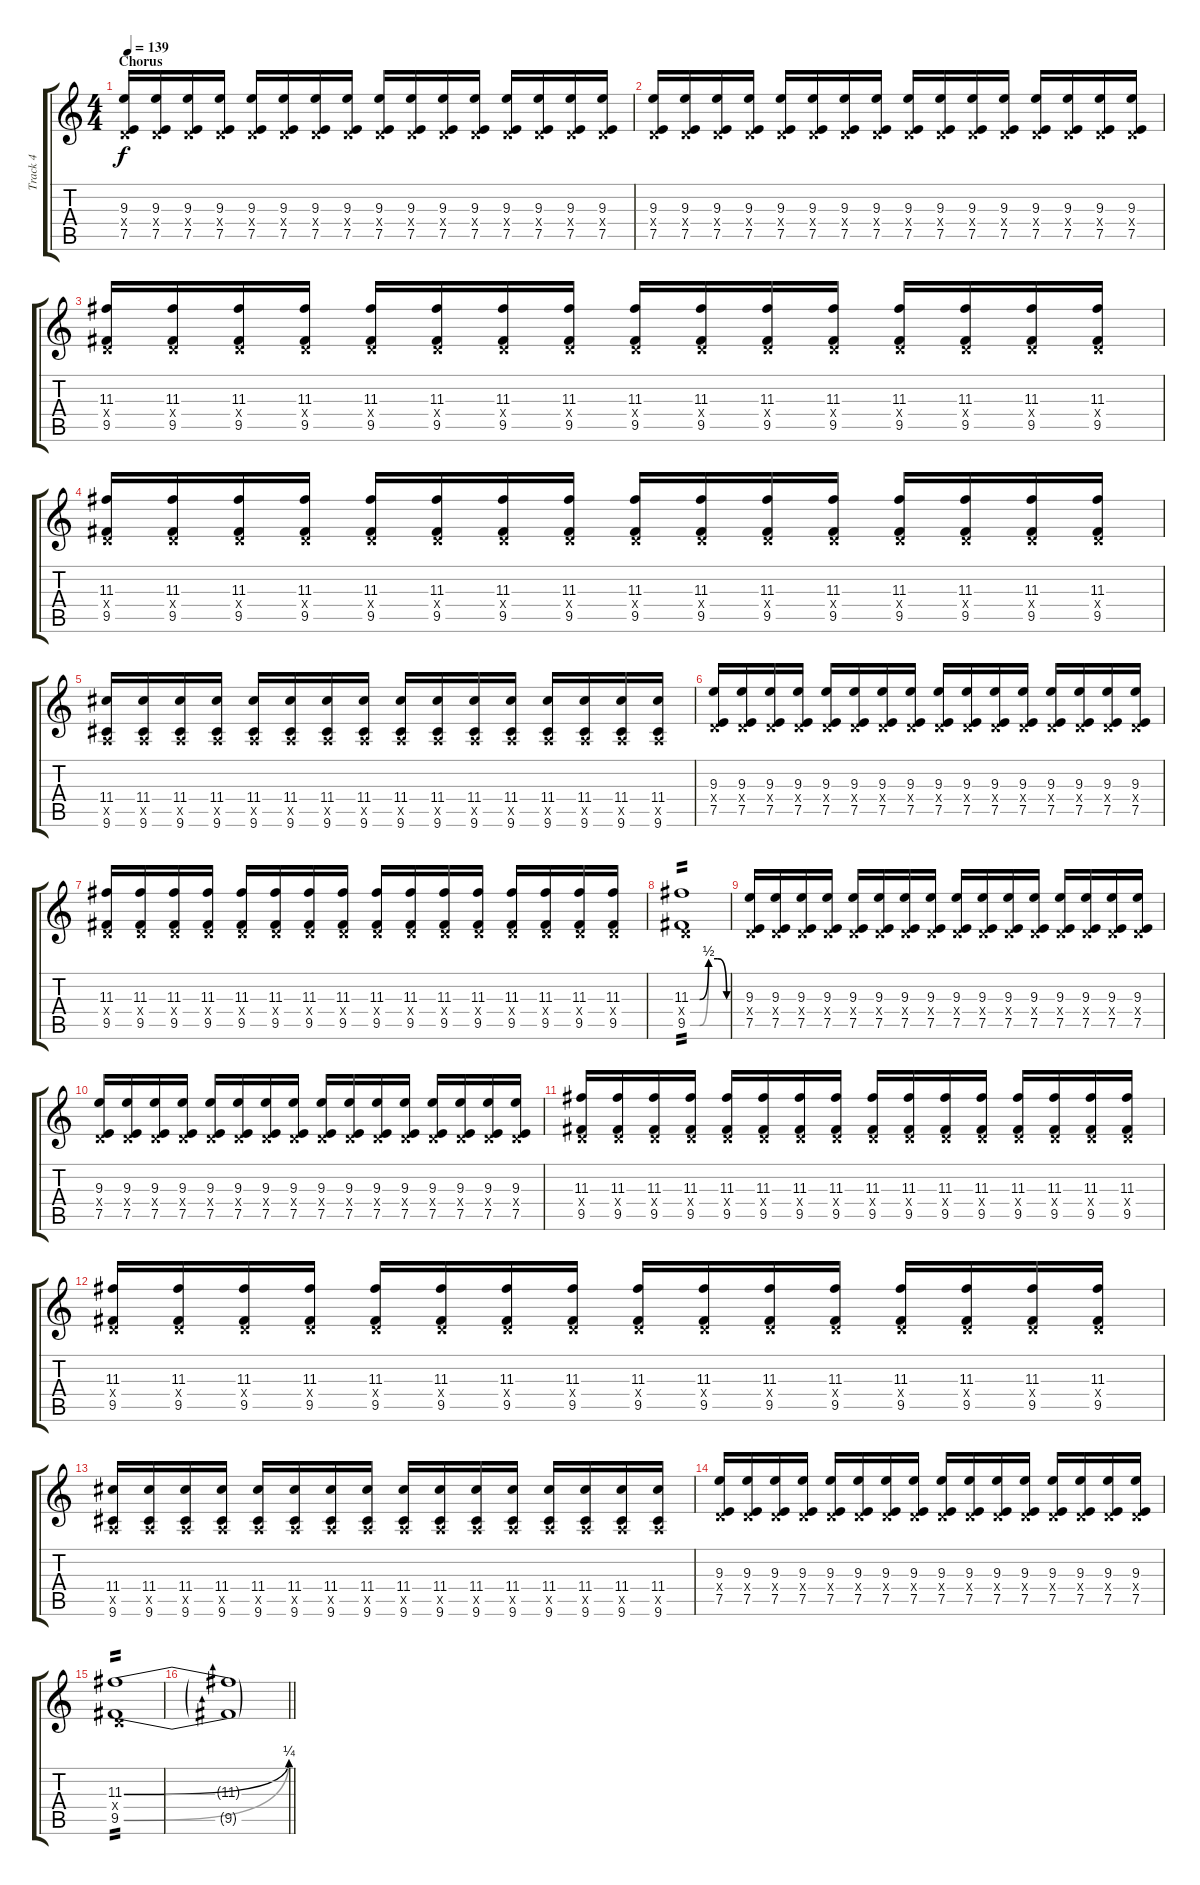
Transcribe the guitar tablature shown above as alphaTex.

\track ("Track 4" "Track 4") {instrument overdrivenguitar}
\staff {score tabs}
\tuning (E4 B3 G3 D3 A2 E2) {hide}
\ts (4 4)
\section ("" "Chorus")
\tempo 139
\clef g2
\ks c
(9.3 0.4{x} 7.5).16{dy f} (9.3 0.4{x} 7.5).16 (9.3 0.4{x} 7.5).16 (9.3 0.4{x} 7.5).16 (9.3 0.4{x} 7.5).16 (9.3 0.4{x} 7.5).16 (9.3 0.4{x} 7.5).16 (9.3 0.4{x} 7.5).16 (9.3 0.4{x} 7.5).16 (9.3 0.4{x} 7.5).16 (9.3 0.4{x} 7.5).16 (9.3 0.4{x} 7.5).16 (9.3 0.4{x} 7.5).16 (9.3 0.4{x} 7.5).16 (9.3 0.4{x} 7.5).16 (9.3 0.4{x} 7.5).16 |
(9.3 0.4{x} 7.5).16 (9.3 0.4{x} 7.5).16 (9.3 0.4{x} 7.5).16 (9.3 0.4{x} 7.5).16 (9.3 0.4{x} 7.5).16 (9.3 0.4{x} 7.5).16 (9.3 0.4{x} 7.5).16 (9.3 0.4{x} 7.5).16 (9.3 0.4{x} 7.5).16 (9.3 0.4{x} 7.5).16 (9.3 0.4{x} 7.5).16 (9.3 0.4{x} 7.5).16 (9.3 0.4{x} 7.5).16 (9.3 0.4{x} 7.5).16 (9.3 0.4{x} 7.5).16 (9.3 0.4{x} 7.5).16 |
(11.3 0.4{x} 9.5).16 (11.3 0.4{x} 9.5).16 (11.3 0.4{x} 9.5).16 (11.3 0.4{x} 9.5).16 (11.3 0.4{x} 9.5).16 (11.3 0.4{x} 9.5).16 (11.3 0.4{x} 9.5).16 (11.3 0.4{x} 9.5).16 (11.3 0.4{x} 9.5).16 (11.3 0.4{x} 9.5).16 (11.3 0.4{x} 9.5).16 (11.3 0.4{x} 9.5).16 (11.3 0.4{x} 9.5).16 (11.3 0.4{x} 9.5).16 (11.3 0.4{x} 9.5).16 (11.3 0.4{x} 9.5).16 |
(11.3 0.4{x} 9.5).16 (11.3 0.4{x} 9.5).16 (11.3 0.4{x} 9.5).16 (11.3 0.4{x} 9.5).16 (11.3 0.4{x} 9.5).16 (11.3 0.4{x} 9.5).16 (11.3 0.4{x} 9.5).16 (11.3 0.4{x} 9.5).16 (11.3 0.4{x} 9.5).16 (11.3 0.4{x} 9.5).16 (11.3 0.4{x} 9.5).16 (11.3 0.4{x} 9.5).16 (11.3 0.4{x} 9.5).16 (11.3 0.4{x} 9.5).16 (11.3 0.4{x} 9.5).16 (11.3 0.4{x} 9.5).16 |
(11.4 0.5{x} 9.6).16 (11.4 0.5{x} 9.6).16 (11.4 0.5{x} 9.6).16 (11.4 0.5{x} 9.6).16 (11.4 0.5{x} 9.6).16 (11.4 0.5{x} 9.6).16 (11.4 0.5{x} 9.6).16 (11.4 0.5{x} 9.6).16 (11.4 0.5{x} 9.6).16 (11.4 0.5{x} 9.6).16 (11.4 0.5{x} 9.6).16 (11.4 0.5{x} 9.6).16 (11.4 0.5{x} 9.6).16 (11.4 0.5{x} 9.6).16 (11.4 0.5{x} 9.6).16 (11.4 0.5{x} 9.6).16 |
(9.3 0.4{x} 7.5).16 (9.3 0.4{x} 7.5).16 (9.3 0.4{x} 7.5).16 (9.3 0.4{x} 7.5).16 (9.3 0.4{x} 7.5).16 (9.3 0.4{x} 7.5).16 (9.3 0.4{x} 7.5).16 (9.3 0.4{x} 7.5).16 (9.3 0.4{x} 7.5).16 (9.3 0.4{x} 7.5).16 (9.3 0.4{x} 7.5).16 (9.3 0.4{x} 7.5).16 (9.3 0.4{x} 7.5).16 (9.3 0.4{x} 7.5).16 (9.3 0.4{x} 7.5).16 (9.3 0.4{x} 7.5).16 |
(11.3 0.4{x} 9.5).16 (11.3 0.4{x} 9.5).16 (11.3 0.4{x} 9.5).16 (11.3 0.4{x} 9.5).16 (11.3 0.4{x} 9.5).16 (11.3 0.4{x} 9.5).16 (11.3 0.4{x} 9.5).16 (11.3 0.4{x} 9.5).16 (11.3 0.4{x} 9.5).16 (11.3 0.4{x} 9.5).16 (11.3 0.4{x} 9.5).16 (11.3 0.4{x} 9.5).16 (11.3 0.4{x} 9.5).16 (11.3 0.4{x} 9.5).16 (11.3 0.4{x} 9.5).16 (11.3 0.4{x} 9.5).16 |
(11.3{be (custom 0 0 15 0 30 2 45 2 60 0)} 0.4{x} 9.5{be (custom 0 0 15 0 30 2 45 2 60 0)}).1{tp 2} |
(9.3 0.4{x} 7.5).16 (9.3 0.4{x} 7.5).16 (9.3 0.4{x} 7.5).16 (9.3 0.4{x} 7.5).16 (9.3 0.4{x} 7.5).16 (9.3 0.4{x} 7.5).16 (9.3 0.4{x} 7.5).16 (9.3 0.4{x} 7.5).16 (9.3 0.4{x} 7.5).16 (9.3 0.4{x} 7.5).16 (9.3 0.4{x} 7.5).16 (9.3 0.4{x} 7.5).16 (9.3 0.4{x} 7.5).16 (9.3 0.4{x} 7.5).16 (9.3 0.4{x} 7.5).16 (9.3 0.4{x} 7.5).16 |
(9.3 0.4{x} 7.5).16 (9.3 0.4{x} 7.5).16 (9.3 0.4{x} 7.5).16 (9.3 0.4{x} 7.5).16 (9.3 0.4{x} 7.5).16 (9.3 0.4{x} 7.5).16 (9.3 0.4{x} 7.5).16 (9.3 0.4{x} 7.5).16 (9.3 0.4{x} 7.5).16 (9.3 0.4{x} 7.5).16 (9.3 0.4{x} 7.5).16 (9.3 0.4{x} 7.5).16 (9.3 0.4{x} 7.5).16 (9.3 0.4{x} 7.5).16 (9.3 0.4{x} 7.5).16 (9.3 0.4{x} 7.5).16 |
(11.3 0.4{x} 9.5).16 (11.3 0.4{x} 9.5).16 (11.3 0.4{x} 9.5).16 (11.3 0.4{x} 9.5).16 (11.3 0.4{x} 9.5).16 (11.3 0.4{x} 9.5).16 (11.3 0.4{x} 9.5).16 (11.3 0.4{x} 9.5).16 (11.3 0.4{x} 9.5).16 (11.3 0.4{x} 9.5).16 (11.3 0.4{x} 9.5).16 (11.3 0.4{x} 9.5).16 (11.3 0.4{x} 9.5).16 (11.3 0.4{x} 9.5).16 (11.3 0.4{x} 9.5).16 (11.3 0.4{x} 9.5).16 |
(11.3 0.4{x} 9.5).16 (11.3 0.4{x} 9.5).16 (11.3 0.4{x} 9.5).16 (11.3 0.4{x} 9.5).16 (11.3 0.4{x} 9.5).16 (11.3 0.4{x} 9.5).16 (11.3 0.4{x} 9.5).16 (11.3 0.4{x} 9.5).16 (11.3 0.4{x} 9.5).16 (11.3 0.4{x} 9.5).16 (11.3 0.4{x} 9.5).16 (11.3 0.4{x} 9.5).16 (11.3 0.4{x} 9.5).16 (11.3 0.4{x} 9.5).16 (11.3 0.4{x} 9.5).16 (11.3 0.4{x} 9.5).16 |
(11.4 0.5{x} 9.6).16 (11.4 0.5{x} 9.6).16 (11.4 0.5{x} 9.6).16 (11.4 0.5{x} 9.6).16 (11.4 0.5{x} 9.6).16 (11.4 0.5{x} 9.6).16 (11.4 0.5{x} 9.6).16 (11.4 0.5{x} 9.6).16 (11.4 0.5{x} 9.6).16 (11.4 0.5{x} 9.6).16 (11.4 0.5{x} 9.6).16 (11.4 0.5{x} 9.6).16 (11.4 0.5{x} 9.6).16 (11.4 0.5{x} 9.6).16 (11.4 0.5{x} 9.6).16 (11.4 0.5{x} 9.6).16 |
(9.3 0.4{x} 7.5).16 (9.3 0.4{x} 7.5).16 (9.3 0.4{x} 7.5).16 (9.3 0.4{x} 7.5).16 (9.3 0.4{x} 7.5).16 (9.3 0.4{x} 7.5).16 (9.3 0.4{x} 7.5).16 (9.3 0.4{x} 7.5).16 (9.3 0.4{x} 7.5).16 (9.3 0.4{x} 7.5).16 (9.3 0.4{x} 7.5).16 (9.3 0.4{x} 7.5).16 (9.3 0.4{x} 7.5).16 (9.3 0.4{x} 7.5).16 (9.3 0.4{x} 7.5).16 (9.3 0.4{x} 7.5).16 |
(11.3{be (bend 0 0 60 1)} 0.4{x} 9.5{be (bend 0 0 60 1)}).1{tp 2} |
\barLineRight lightlight
(11.3{t} 9.5{t}).1
